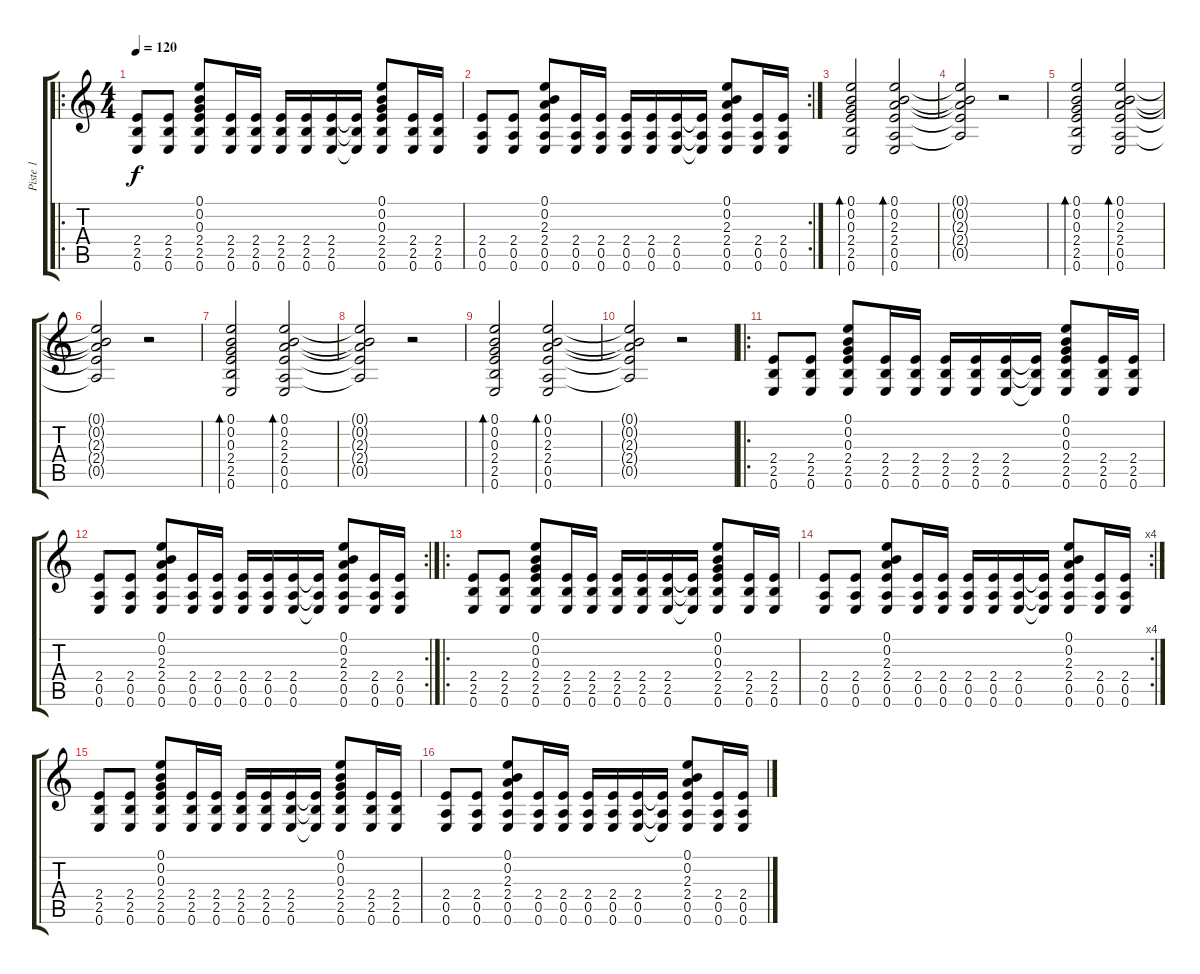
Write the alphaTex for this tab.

\track ("Piste 1" "Piste 1") {instrument acousticguitarnylon}
\staff {score tabs}
\tuning (E4 B3 G3 D3 A2 E2) {hide}
\ro
\ts (4 4)
\tempo 120
\clef g2
\ks c
(2.4 2.5 0.6).8{dy f} (2.4 2.5 0.6).8 (0.1 0.2 0.3 2.4 2.5 0.6).8 (2.4 2.5 0.6).16 (2.4 2.5 0.6).16 (2.4 2.5 0.6).16 (2.4 2.5 0.6).16 (2.4 2.5 0.6).16 (2.4{t} 2.5{t} 0.6{t}).16 (0.1 0.2 0.3 2.4 2.5 0.6).8 (2.4 2.5 0.6).16 (2.4 2.5 0.6).16 |
\rc 2
(2.4 0.5 0.6).8 (2.4 0.5 0.6).8 (0.1 0.2 2.3 2.4 0.5 0.6).8 (2.4 0.5 0.6).16 (2.4 0.5 0.6).16 (2.4 0.5 0.6).16 (2.4 0.5 0.6).16 (2.4 0.5 0.6).16 (2.4{t} 0.5{t} 0.6{t}).16 (0.1 0.2 2.3 2.4 0.5 0.6).8 (2.4 0.5 0.6).16 (2.4 0.5 0.6).16 |
(0.1 0.2 0.3 2.4 2.5 0.6).2{bd 240} (0.1 0.2 2.3 2.4 0.5 0.6).2{bd 240} |
(0.1{t} 0.2{t} 2.3{t} 2.4{t} 0.5{t}).2 r.2 |
(0.1 0.2 0.3 2.4 2.5 0.6).2{bd 240} (0.1 0.2 2.3 2.4 0.5 0.6).2{bd 240} |
(0.1{t} 0.2{t} 2.3{t} 2.4{t} 0.5{t}).2 r.2 |
(0.1 0.2 0.3 2.4 2.5 0.6).2{bd 240} (0.1 0.2 2.3 2.4 0.5 0.6).2{bd 240} |
(0.1{t} 0.2{t} 2.3{t} 2.4{t} 0.5{t}).2 r.2 |
(0.1 0.2 0.3 2.4 2.5 0.6).2{bd 240} (0.1 0.2 2.3 2.4 0.5 0.6).2{bd 240} |
(0.1{t} 0.2{t} 2.3{t} 2.4{t} 0.5{t}).2 r.2 |
\ro
(2.4 2.5 0.6).8 (2.4 2.5 0.6).8 (0.1 0.2 0.3 2.4 2.5 0.6).8 (2.4 2.5 0.6).16 (2.4 2.5 0.6).16 (2.4 2.5 0.6).16 (2.4 2.5 0.6).16 (2.4 2.5 0.6).16 (2.4{t} 2.5{t} 0.6{t}).16 (0.1 0.2 0.3 2.4 2.5 0.6).8 (2.4 2.5 0.6).16 (2.4 2.5 0.6).16 |
\rc 2
(2.4 0.5 0.6).8 (2.4 0.5 0.6).8 (0.1 0.2 2.3 2.4 0.5 0.6).8 (2.4 0.5 0.6).16 (2.4 0.5 0.6).16 (2.4 0.5 0.6).16 (2.4 0.5 0.6).16 (2.4 0.5 0.6).16 (2.4{t} 0.5{t} 0.6{t}).16 (0.1 0.2 2.3 2.4 0.5 0.6).8 (2.4 0.5 0.6).16 (2.4 0.5 0.6).16 |
\ro
(2.4 2.5 0.6).8 (2.4 2.5 0.6).8 (0.1 0.2 0.3 2.4 2.5 0.6).8 (2.4 2.5 0.6).16 (2.4 2.5 0.6).16 (2.4 2.5 0.6).16 (2.4 2.5 0.6).16 (2.4 2.5 0.6).16 (2.4{t} 2.5{t} 0.6{t}).16 (0.1 0.2 0.3 2.4 2.5 0.6).8 (2.4 2.5 0.6).16 (2.4 2.5 0.6).16 |
\rc 4
(2.4 0.5 0.6).8 (2.4 0.5 0.6).8 (0.1 0.2 2.3 2.4 0.5 0.6).8 (2.4 0.5 0.6).16 (2.4 0.5 0.6).16 (2.4 0.5 0.6).16 (2.4 0.5 0.6).16 (2.4 0.5 0.6).16 (2.4{t} 0.5{t} 0.6{t}).16 (0.1 0.2 2.3 2.4 0.5 0.6).8 (2.4 0.5 0.6).16 (2.4 0.5 0.6).16 |
(2.4 2.5 0.6).8 (2.4 2.5 0.6).8 (0.1 0.2 0.3 2.4 2.5 0.6).8 (2.4 2.5 0.6).16 (2.4 2.5 0.6).16 (2.4 2.5 0.6).16 (2.4 2.5 0.6).16 (2.4 2.5 0.6).16 (2.4{t} 2.5{t} 0.6{t}).16 (0.1 0.2 0.3 2.4 2.5 0.6).8 (2.4 2.5 0.6).16 (2.4 2.5 0.6).16 |
(2.4 0.5 0.6).8 (2.4 0.5 0.6).8 (0.1 0.2 2.3 2.4 0.5 0.6).8 (2.4 0.5 0.6).16 (2.4 0.5 0.6).16 (2.4 0.5 0.6).16 (2.4 0.5 0.6).16 (2.4 0.5 0.6).16 (2.4{t} 0.5{t} 0.6{t}).16 (0.1 0.2 2.3 2.4 0.5 0.6).8 (2.4 0.5 0.6).16 (2.4 0.5 0.6).16
